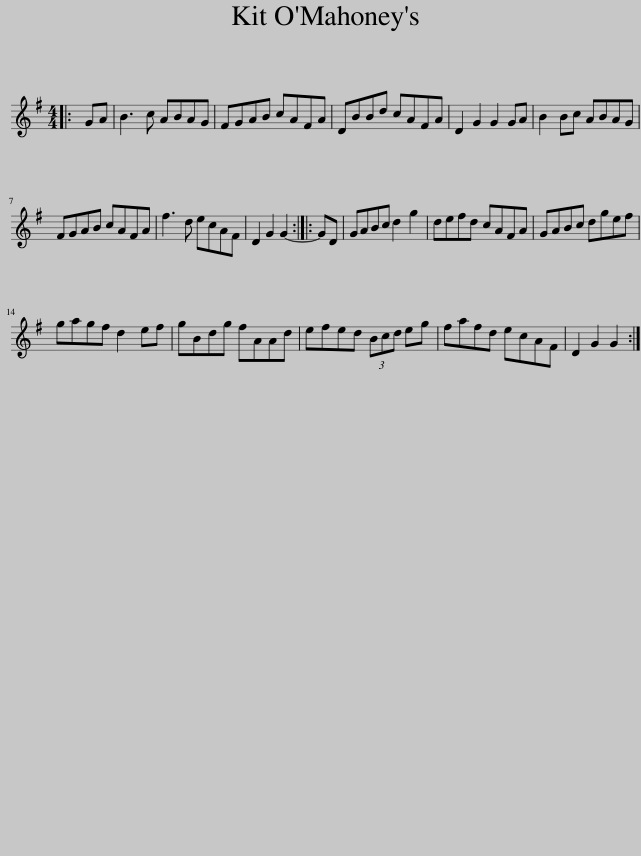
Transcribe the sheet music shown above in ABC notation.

X:1
L:1/8
M:4/4
I:linebreak $
K:G
V:1 treble
V:1
|: GA | B3 c ABAG | FGAB cAFA | DBBd cAFA | D2 G2 G2 GA | %5
 B2 Bc ABAG |$ FGAB cAFA | f3 d ecAF | D2 G2 G2- :: GD | %10
 GABc d2 g2 | defd cAFA | GABc dgef |$ gagf d2 ef | gBdg fAAd | %15
 efed (3Bcd eg | fafd ecAF | D2 G2 G2 :| %18
